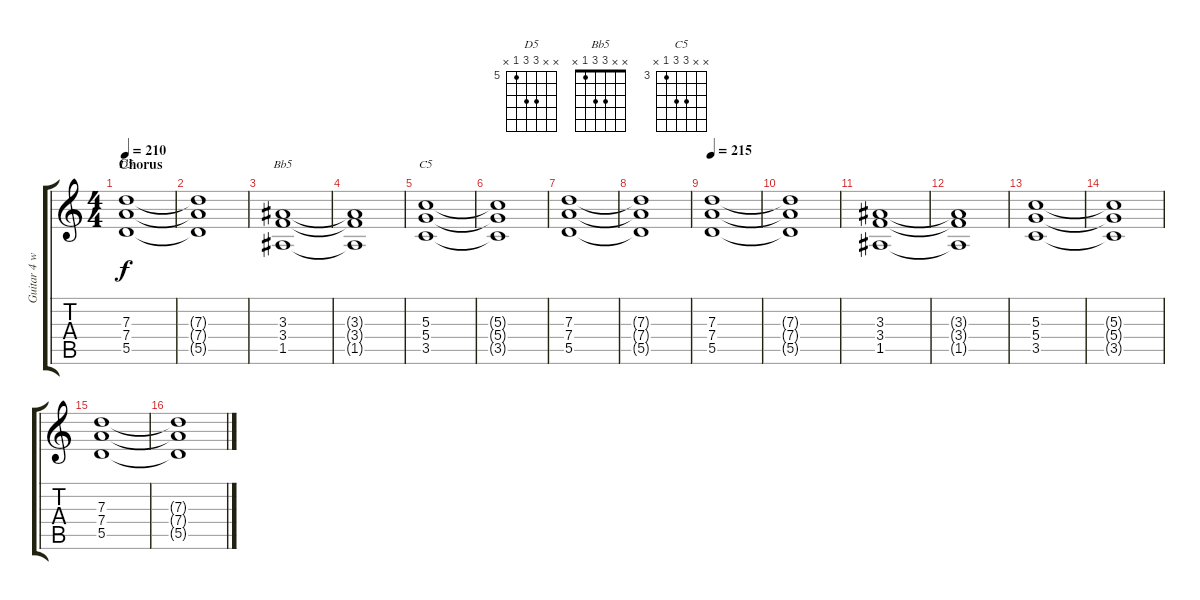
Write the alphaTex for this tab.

\track ("Guitar 4 w/Distortion" "Guitar 4 w") {instrument distortionguitar}
\staff {score tabs}
\tuning (E4 B3 G3 D3 A2 E2) {hide}
\chord ("D5" x x 7 7 5 x) {firstfret 5}
\chord ("Bb5" x x 3 3 1 x)
\chord ("C5" x x 5 5 3 x) {firstfret 3}
\ts (4 4)
\section ("" "Chorus")
\tempo 210
\clef g2
\ks c
(7.3 7.4 5.5).1{ch "D5" dy f} |
(7.3{t} 7.4{t} 5.5{t}).1 |
(3.3 3.4 1.5).1{ch "Bb5"} |
(3.3{t} 3.4{t} 1.5{t}).1 |
(5.3 5.4 3.5).1{ch "C5"} |
(5.3{t} 5.4{t} 3.5{t}).1 |
(7.3 7.4 5.5).1 |
(7.3{t} 7.4{t} 5.5{t}).1 |
\tempo 215
(7.3 7.4 5.5).1 |
(7.3{t} 7.4{t} 5.5{t}).1 |
(3.3 3.4 1.5).1 |
(3.3{t} 3.4{t} 1.5{t}).1 |
(5.3 5.4 3.5).1 |
(5.3{t} 5.4{t} 3.5{t}).1 |
(7.3 7.4 5.5).1 |
(7.3{t} 7.4{t} 5.5{t}).1
